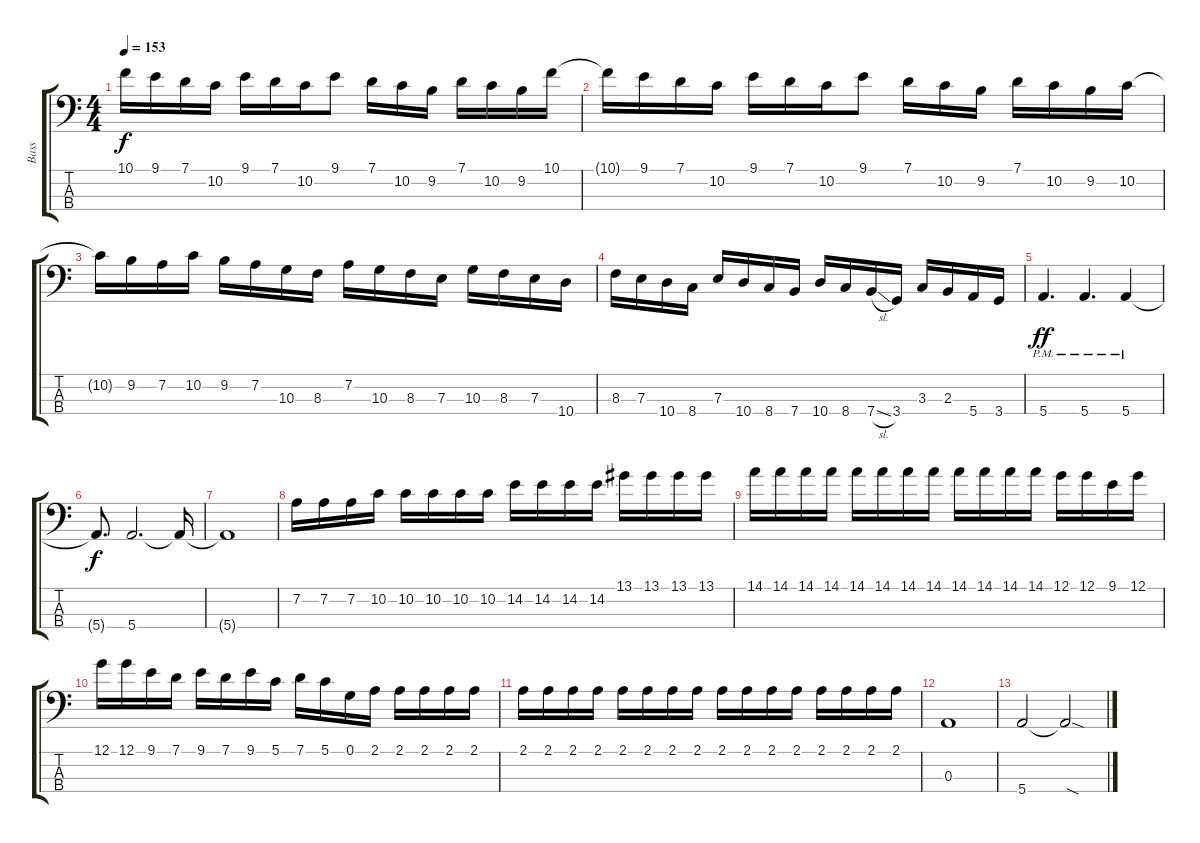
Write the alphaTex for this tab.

\track ("Bass" "Bass") {instrument electricbassfinger}
\staff {score tabs}
\tuning (G2 D2 A1 E1) {hide}
\ts (4 4)
\tempo 153
\clef f4
\ks c
10.1{t}.16{dy f} 9.1.16 7.1.16 10.2.16 9.1.16 7.1.16 10.2.16 9.1.8 7.1.16 10.2.16 9.2.16 7.1.16 10.2.16 9.2.16 10.1.16 |
10.1{t}.16 9.1.16 7.1.16 10.2.16 9.1.16 7.1.16 10.2.16 9.1.8 7.1.16 10.2.16 9.2.16 7.1.16 10.2.16 9.2.16 10.2.16 |
10.2{t}.16 9.2.16 7.2.16 10.2.16 9.2.16 7.2.16 10.3.16 8.3.16 7.2.16 10.3.16 8.3.16 7.3.16 10.3.16 8.3.16 7.3.16 10.4.16 |
8.3.16 7.3.16 10.4.16 8.4.16 7.3.16 10.4.16 8.4.16 7.4.16 10.4.16 8.4.16 7.4{sl}.16 3.4.16 3.3.16 2.3.16 5.4.16 3.4.16 |
5.4{pm}.4{d dy ff} 5.4{pm}.4{d} 5.4{pm}.4 |
5.4{t}.8{d dy f} 5.4.2{d} 5.4{t}.16 |
5.4{t}.1 |
7.2.16 7.2.16 7.2.16 10.2.16 10.2.16 10.2.16 10.2.16 10.2.16 14.2.16 14.2.16 14.2.16 14.2.16 13.1.16 13.1.16 13.1.16 13.1.16 |
14.1.16 14.1.16 14.1.16 14.1.16 14.1.16 14.1.16 14.1.16 14.1.16 14.1.16 14.1.16 14.1.16 14.1.16 12.1.16 12.1.16 9.1.16 12.1.16 |
12.1.16 12.1.16 9.1.16 7.1.16 9.1.16 7.1.16 9.1.16 5.1.16 7.1.16 5.1.16 0.1.16 2.1.16 2.1.16 2.1.16 2.1.16 2.1.16 |
2.1.16 2.1.16 2.1.16 2.1.16 2.1.16 2.1.16 2.1.16 2.1.16 2.1.16 2.1.16 2.1.16 2.1.16 2.1.16 2.1.16 2.1.16 2.1.16 |
0.3.1 |
5.4.2 5.4{sod t}.2
